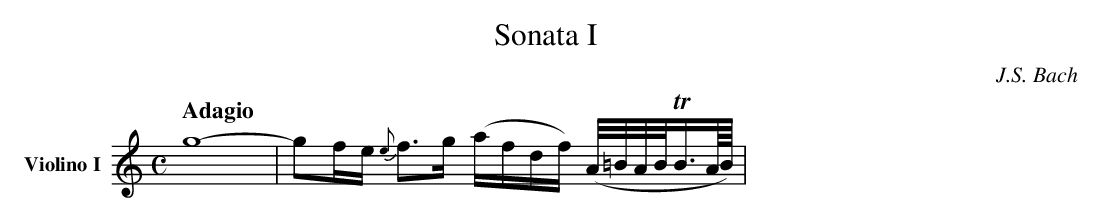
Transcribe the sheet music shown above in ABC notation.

X:1
T: Sonata I
C: J.S. Bach
M: C
Q:"Adagio"
L: 1/8
K:C
V:1 clef=treble name="Violino I"      sname="Vl. I"
V:2 clef=treble name="Violino II"     sname="Vl. II"  space=+10
V:3 clef=bass   name="Violoncello\<Vla. da Gamba>" sname="Vc."
[V:1]  g8-|gf/e/ {e}f>g (a/f/d/f/) (A//=B//A//B//TB3//A///B///)|
